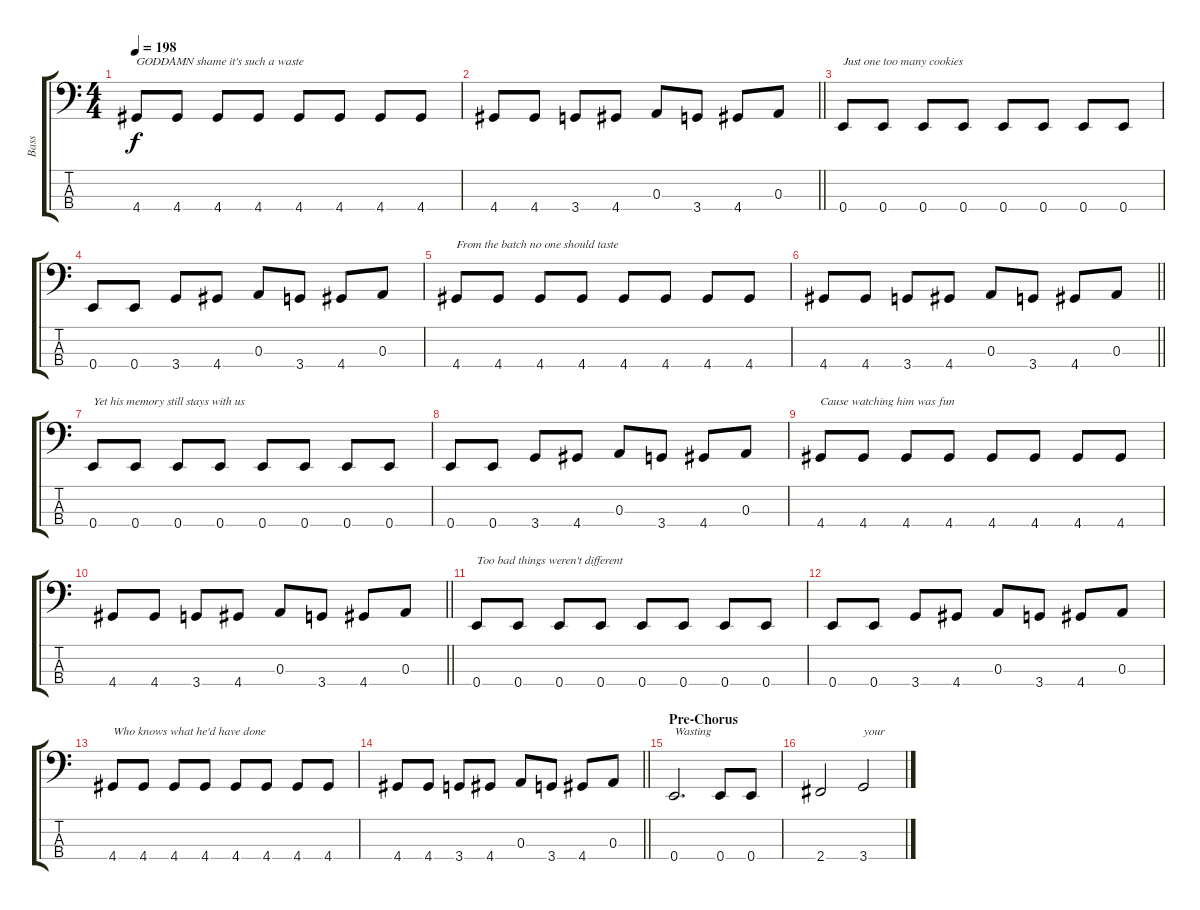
\track ("Bass" "Bass") {instrument electricbassfinger}
\staff {score tabs}
\tuning (G2 D2 A1 E1) {hide}
\ts (4 4)
\tempo 198
\clef f4
\ks c
4.4.8{txt "GODDAMN shame it's such a waste" dy f} 4.4.8 4.4.8 4.4.8 4.4.8 4.4.8 4.4.8 4.4.8 |
\barLineRight lightlight
4.4.8 4.4.8 3.4.8 4.4.8 0.3.8 3.4.8 4.4.8 0.3.8 |
0.4.8{txt "Just one too many cookies"} 0.4.8 0.4.8 0.4.8 0.4.8 0.4.8 0.4.8 0.4.8 |
0.4.8 0.4.8 3.4.8 4.4.8 0.3.8 3.4.8 4.4.8 0.3.8 |
4.4.8{txt "From the batch no one should taste"} 4.4.8 4.4.8 4.4.8 4.4.8 4.4.8 4.4.8 4.4.8 |
\barLineRight lightlight
4.4.8 4.4.8 3.4.8 4.4.8 0.3.8 3.4.8 4.4.8 0.3.8 |
0.4.8{txt "Yet his memory still stays with us"} 0.4.8 0.4.8 0.4.8 0.4.8 0.4.8 0.4.8 0.4.8 |
0.4.8 0.4.8 3.4.8 4.4.8 0.3.8 3.4.8 4.4.8 0.3.8 |
4.4.8{txt "Cause watching him was fun"} 4.4.8 4.4.8 4.4.8 4.4.8 4.4.8 4.4.8 4.4.8 |
\barLineRight lightlight
4.4.8 4.4.8 3.4.8 4.4.8 0.3.8 3.4.8 4.4.8 0.3.8 |
0.4.8{txt "Too bad things weren't different"} 0.4.8 0.4.8 0.4.8 0.4.8 0.4.8 0.4.8 0.4.8 |
0.4.8 0.4.8 3.4.8 4.4.8 0.3.8 3.4.8 4.4.8 0.3.8 |
4.4.8{txt "Who knows what he'd have done"} 4.4.8 4.4.8 4.4.8 4.4.8 4.4.8 4.4.8 4.4.8 |
\barLineRight lightlight
4.4.8 4.4.8 3.4.8 4.4.8 0.3.8 3.4.8 4.4.8 0.3.8 |
\section ("" "Pre-Chorus")
0.4.2{d txt "Wasting "} 0.4.8 0.4.8 |
2.4.2 3.4.2{txt "your "}
